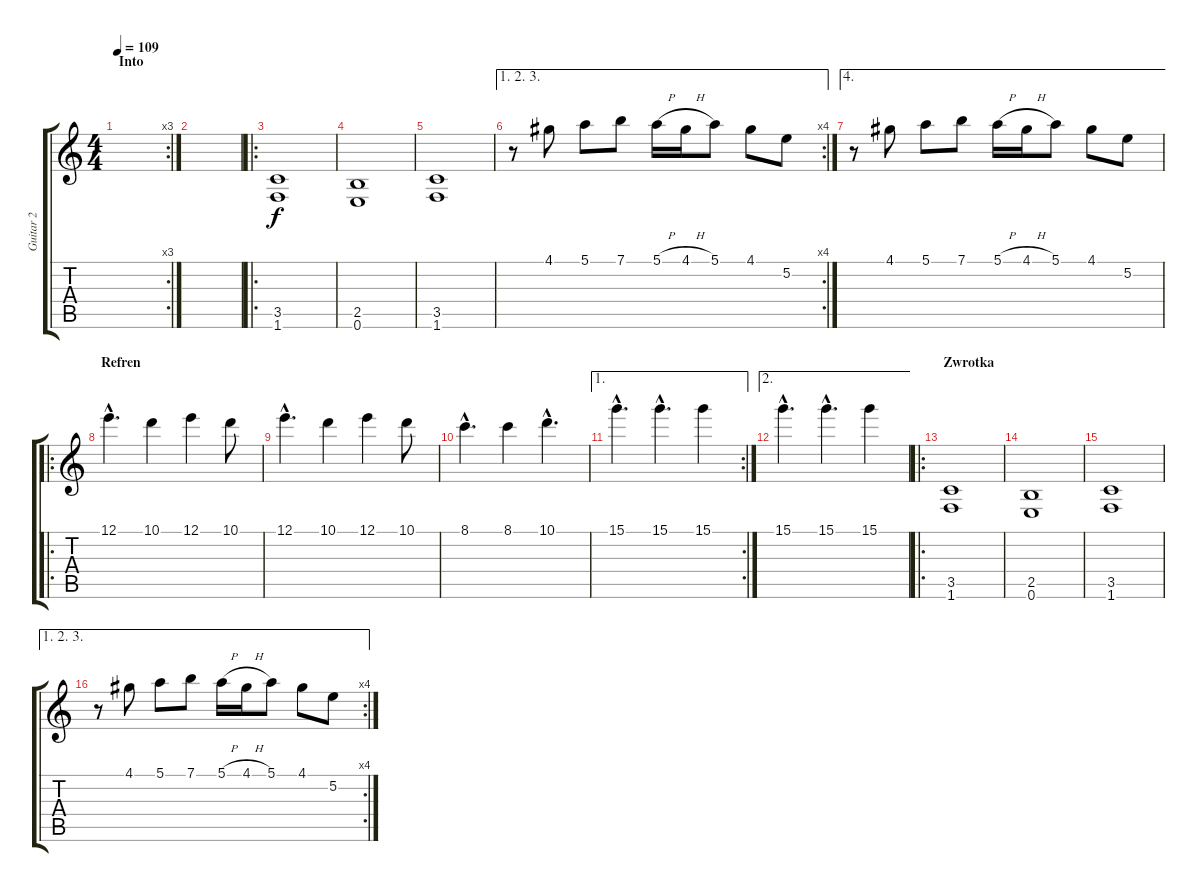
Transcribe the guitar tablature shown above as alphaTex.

\track ("Guitar 2" "Guitar 2") {instrument overdrivenguitar}
\staff {score tabs}
\tuning (E4 B3 G3 D3 A2 E2) {hide}
\rc 3
\ts (4 4)
\section ("" "Into")
\tempo 109
\clef g2
\ks c
|
|
\ro
(3.5 1.6).1 |
(2.5 0.6).1 |
(3.5 1.6).1 |
\ae (1 2 3)
\rc 4
r.8 4.1.8 5.1.8 7.1.8 5.1{h}.16 4.1{h}.16 5.1.8 4.1.8 5.2.8 |
\ae 4
r.8 4.1.8 5.1.8 7.1.8 5.1{h}.16 4.1{h}.16 5.1.8 4.1.8 5.2.8 |
\ro
\section ("" "Refren")
12.1{hac}.4{d} 10.1.4 12.1.4 10.1.8 |
12.1{hac}.4{d} 10.1.4 12.1.4 10.1.8 |
8.1{hac}.4{d} 8.1.4 10.1{hac}.4{d} |
\ae 1
\rc 2
15.1{hac}.4{d} 15.1{hac}.4{d} 15.1.4 |
\ae 2
15.1{hac}.4{d} 15.1{hac}.4{d} 15.1.4 |
\ro
\section ("" "Zwrotka")
(3.5 1.6).1 |
(2.5 0.6).1 |
(3.5 1.6).1 |
\ae (1 2 3)
\rc 4
r.8 4.1.8 5.1.8 7.1.8 5.1{h}.16 4.1{h}.16 5.1.8 4.1.8 5.2.8
